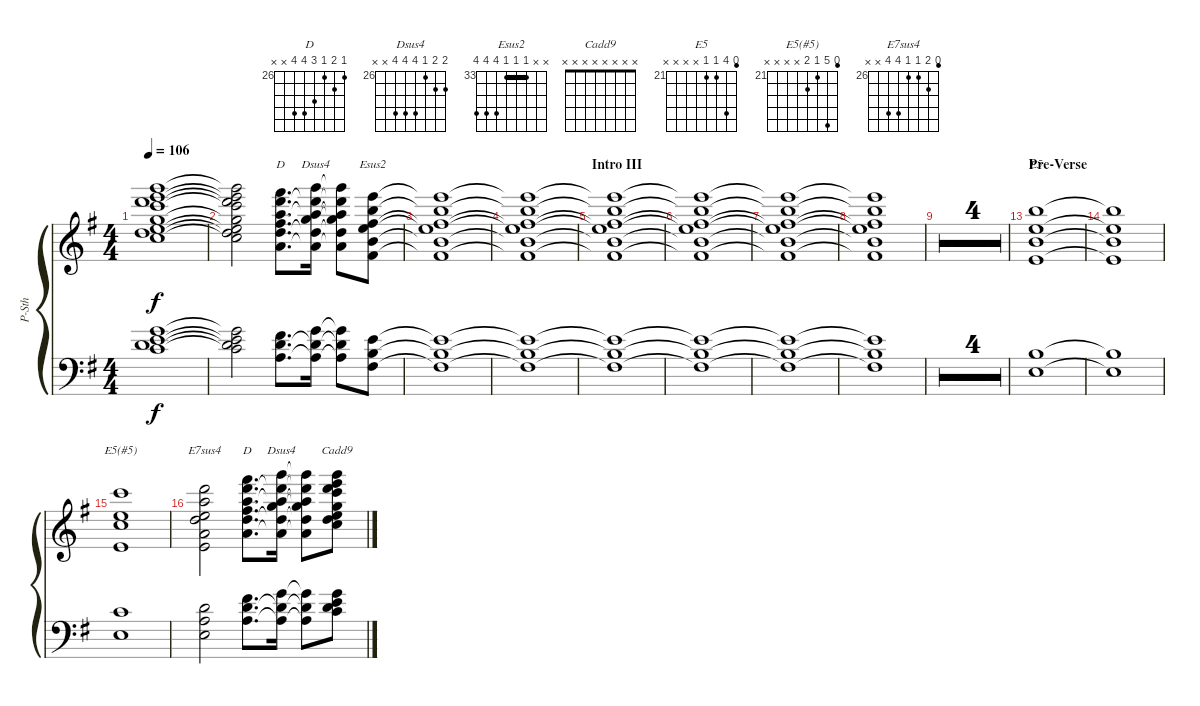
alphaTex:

\defaultSystemsLayout 4
\bracketExtendMode groupsimilarinstruments
\otherSystemsTrackNameOrientation horizontal
\track ("Strings / Pad" "P-Sth") {multiBarRest instrument pad2warm}
\staff {score}
\tuning (E4 B3 G3 D3 A2 E2 B1 Gb1)
\chord ("D" x x 35 36 36 38 39 39) {firstfret 35 showfingering false}
\chord ("Dsus4" x x 36 36 36 39 39 39) {firstfret 36 showfingering false barre (36 36)}
\chord ("Esus2" x x 33 33 33 36 36 36) {firstfret 33 showfingering false barre (33 33)}
\chord ("D" 26 27 26 28 29 29 x x) {firstfret 26 showfingering false}
\chord ("Dsus4" 27 27 26 29 29 29 x x) {firstfret 26 showfingering false}
\chord ("Cadd9" x x x x x x x x)
\chord ("E5" 20 24 21 21 x x x x) {firstfret 21 showfingering false}
\chord ("E5(#5)" 20 25 21 22 x x x x) {firstfret 21 showfingering false}
\chord ("E7sus4" 25 27 26 26 29 29 x x) {firstfret 26 showfingering false}
\ts (4 4)
\tempo 106
\clef g2
\ks g
(61.8{t acc forcenatural} 53.7{t acc forcenatural} 46.6{t acc forcenatural} 39.5{t acc forcenatural} 29.4{t acc forcenatural} 21.3{t acc forcenatural} 15.2{t acc forcenatural} 8.1{t acc forcenatural}).1{dy f} |
(8.1{t acc forcenatural} 15.2{t acc forcenatural} 21.3{t acc forcenatural} 29.4{t acc forcenatural} 39.5{t acc forcenatural} 46.6{t acc forcenatural} 53.7{t acc forcenatural} 61.8{t acc forcenatural}).2 (39.8{acc forcenatural} 39.7{acc forcenatural} 38.6{acc #} 36.5{acc forcenatural} 36.4{acc forcenatural} 35.3{acc #}).8{d ch "D"} (39.8{t acc forcenatural} 39.7{t acc forcenatural} 39.6{acc forcenatural} 36.4{t acc forcenatural} 36.5{t acc forcenatural} 36.3{acc forcenatural}).16{ch "Dsus4"} (39.8{t acc forcenatural} 39.7{t acc forcenatural} 39.6{t acc forcenatural} 36.5{t acc forcenatural} 36.4{t acc forcenatural} 36.3{t acc forcenatural}).8 (36.6{acc forcenatural} 36.7{acc forcenatural} 36.8{acc #} 33.5{acc #} 33.4{acc forcenatural} 33.3{acc forcenatural}).8{ch "Esus2"} |
(33.3{t acc forcenatural} 33.4{t acc forcenatural} 33.5{t acc #} 36.6{t acc forcenatural} 36.7{t acc forcenatural} 36.8{t acc #}).1 |
(33.3{t acc forcenatural} 33.4{t acc forcenatural} 33.5{t acc #} 36.6{t acc forcenatural} 36.7{t acc forcenatural} 36.8{t acc #}).1 |
\section ("" "Intro III")
(33.3{t acc forcenatural} 33.4{t acc forcenatural} 33.5{t acc #} 36.6{t acc forcenatural} 36.7{t acc forcenatural} 36.8{t acc #}).1 |
(33.3{t acc forcenatural} 33.4{t acc forcenatural} 33.5{t acc #} 36.6{t acc forcenatural} 36.7{t acc forcenatural} 36.8{t acc #}).1 |
(33.3{t acc forcenatural} 33.4{t acc forcenatural} 33.5{t acc #} 36.6{t acc forcenatural} 36.7{t acc forcenatural} 36.8{t acc #}).1 |
(33.3{t acc forcenatural} 33.4{t acc forcenatural} 33.5{t acc #} 36.6{t acc forcenatural} 36.7{t acc forcenatural} 36.8{t acc #}).1 |
r.1 |
r.1 |
r.1 |
r.1 |
\section ("" "Pre-Verse")
(0.1{acc forcenatural} 21.4{acc forcenatural} 21.3{acc forcenatural} 24.2{acc forcenatural}).1{ch "E5"} |
(24.2{t acc forcenatural} 21.3{t acc forcenatural} 21.4{t acc forcenatural} 0.1{t acc forcenatural}).1 |
(0.1{acc forcenatural} 21.3{acc forcenatural} 22.4{acc forcenatural} 25.2{acc forcenatural}).1{ch "E5(#5)"} |
(27.2{acc forcenatural} 26.3{acc forcenatural} 26.4{acc forcenatural} 29.5{acc forcenatural} 29.6{acc forcenatural} 0.1{acc forcenatural}).2{ch "E7sus4"} (29.6{acc forcenatural} 29.5{acc forcenatural} 28.4{acc #} 26.3{acc forcenatural} 27.2{acc forcenatural} 26.1{acc #}).8{d ch "D"} (29.6{t acc forcenatural} 29.5{t acc forcenatural} 29.4{acc forcenatural} 27.2{t acc forcenatural} 26.3{t acc forcenatural} 27.1{acc forcenatural}).16{ch "Dsus4"} (29.6{t acc forcenatural} 29.5{t acc forcenatural} 29.4{t acc forcenatural} 26.3{t acc forcenatural} 27.2{t acc forcenatural} 27.1{t acc forcenatural}).8 (8.1{acc forcenatural} 15.2{acc forcenatural} 21.3{acc forcenatural} 29.4{acc forcenatural} 39.5{acc forcenatural} 46.6{acc forcenatural} 53.7{acc forcenatural} 61.8{acc forcenatural}).8{ch "Cadd9"}
\staff {score}
\tuning (E4 B3 G3 D3 A2 E2)
\clef f4
\ottava regular
\simile none
\ks g
(8.2{t acc forcenatural} 0.1{t acc forcenatural} 10.4{t acc forcenatural} 7.3{t acc forcenatural}).1{dy f} |
(7.3{t acc forcenatural} 10.4{t acc forcenatural} 0.1{t acc forcenatural} 8.2{t acc forcenatural}).2 (7.4{acc forcenatural} 7.3{acc forcenatural} 7.2{acc #}).8{d} (7.4{t acc forcenatural} 7.3{t acc forcenatural} 8.2{acc forcenatural}).16 (7.4{t acc forcenatural} 7.3{t acc forcenatural} 8.2{t acc forcenatural}).8 (0.1{acc forcenatural} 0.2{acc forcenatural} 4.4{acc #}).8 |
(0.1{t acc forcenatural} 0.2{t acc forcenatural} 4.4{t acc #}).1 |
(0.1{t acc forcenatural} 0.2{t acc forcenatural} 4.4{t acc #}).1 |
(0.1{t acc forcenatural} 0.2{t acc forcenatural} 4.4{t acc #}).1 |
(0.1{t acc forcenatural} 0.2{t acc forcenatural} 4.4{t acc #}).1 |
(0.1{t acc forcenatural} 0.2{t acc forcenatural} 4.4{t acc #}).1 |
(0.1{t acc forcenatural} 0.2{t acc forcenatural} 4.4{t acc #}).1 |
r.1 |
r.1 |
r.1 |
r.1 |
(0.2{acc forcenatural} 2.4{acc forcenatural}).1 |
(0.2{t acc forcenatural} 2.4{t acc forcenatural}).1 |
(1.2{acc forcenatural} 2.4{acc forcenatural}).1 |
(7.3{acc forcenatural} 7.4{acc forcenatural} 7.5{acc forcenatural}).2 (7.4{acc forcenatural} 7.3{acc forcenatural} 7.2{acc #}).8{d} (7.4{t acc forcenatural} 7.3{t acc forcenatural} 8.2{acc forcenatural}).16 (7.4{t acc forcenatural} 7.3{t acc forcenatural} 8.2{t acc forcenatural}).8 (7.3{acc forcenatural} 10.4{acc forcenatural} 8.2{acc forcenatural} 0.1{acc forcenatural}).8
